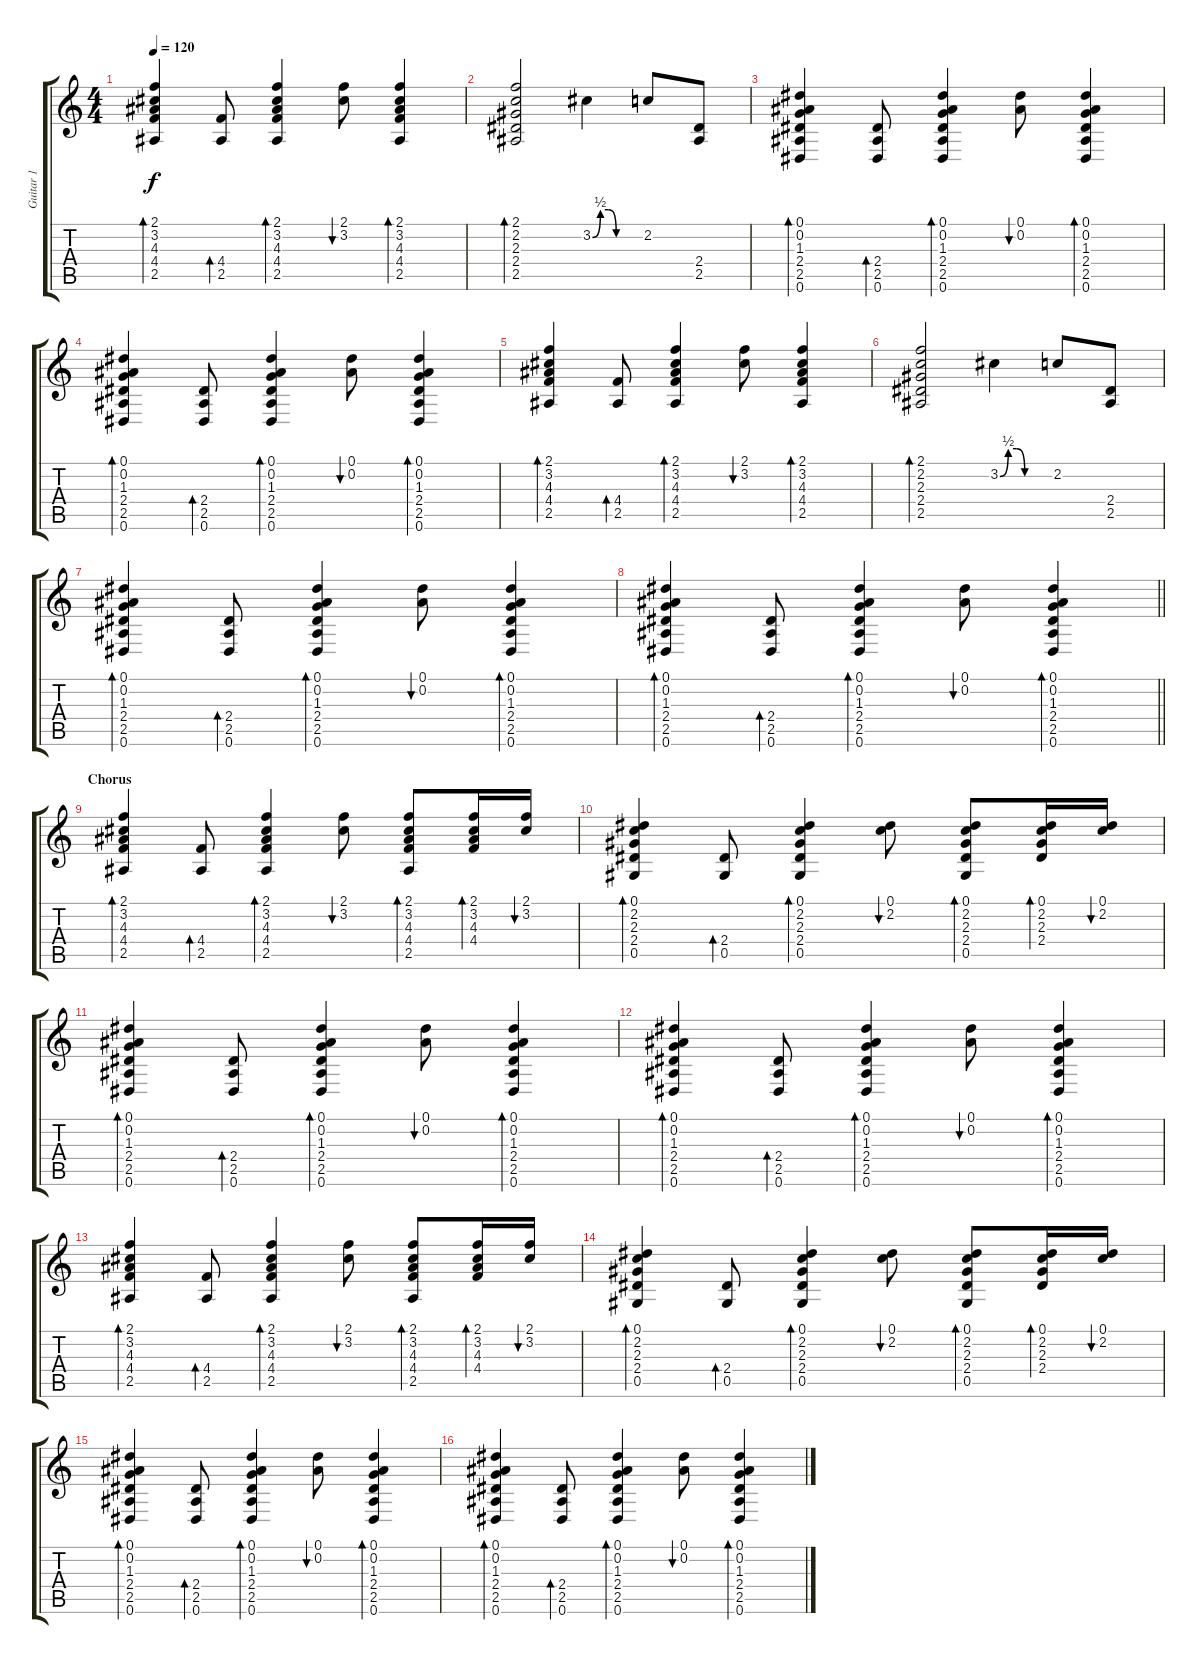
\track ("Guitar 1" "Guitar 1") {instrument acousticguitarsteel}
\staff {score tabs}
\tuning (Eb4 Bb3 Gb3 Db3 Ab2 Eb2) {hide}
\ts (4 4)
\tempo 120
\clef g2
\ks c
(2.1 3.2 4.3 4.4 2.5).4{bd 60 dy f} (4.4 2.5).8{bd 60} (2.1 3.2 4.3 4.4 2.5).4{bd 60} (2.1 3.2).8{bu 60} (2.1 3.2 4.3 4.4 2.5).4{bd 60} |
(2.1 2.2 2.3 2.4 2.5).2{bd 120} 3.2{be (custom 0 0 10 2 20 2 30 0 60 0)}.4 2.2.8 (2.4 2.5).8 |
(0.1 0.2 1.3 2.4 2.5 0.6).4{bd 60} (2.4 2.5 0.6).8{bd 60} (0.1 0.2 1.3 2.4 2.5 0.6).4{bd 60} (0.1 0.2).8{bu 60} (0.1 0.2 1.3 2.4 2.5 0.6).4{bd 60} |
(0.1 0.2 1.3 2.4 2.5 0.6).4{bd 60} (2.4 2.5 0.6).8{bd 60} (0.1 0.2 1.3 2.4 2.5 0.6).4{bd 60} (0.1 0.2).8{bu 60} (0.1 0.2 1.3 2.4 2.5 0.6).4{bd 60} |
(2.1 3.2 4.3 4.4 2.5).4{bd 60} (4.4 2.5).8{bd 60} (2.1 3.2 4.3 4.4 2.5).4{bd 60} (2.1 3.2).8{bu 60} (2.1 3.2 4.3 4.4 2.5).4{bd 60} |
(2.1 2.2 2.3 2.4 2.5).2{bd 120} 3.2{be (custom 0 0 10 2 20 2 30 0 60 0)}.4 2.2.8 (2.4 2.5).8 |
(0.1 0.2 1.3 2.4 2.5 0.6).4{bd 60} (2.4 2.5 0.6).8{bd 60} (0.1 0.2 1.3 2.4 2.5 0.6).4{bd 60} (0.1 0.2).8{bu 60} (0.1 0.2 1.3 2.4 2.5 0.6).4{bd 60} |
\barLineRight lightlight
(0.1 0.2 1.3 2.4 2.5 0.6).4{bd 60} (2.4 2.5 0.6).8{bd 60} (0.1 0.2 1.3 2.4 2.5 0.6).4{bd 60} (0.1 0.2).8{bu 60} (0.1 0.2 1.3 2.4 2.5 0.6).4{bd 60} |
\section ("" "Chorus")
(2.1 3.2 4.3 4.4 2.5).4{bd 60} (4.4 2.5).8{bd 60} (2.1 3.2 4.3 4.4 2.5).4{bd 60} (2.1 3.2).8{bu 60} (2.1 3.2 4.3 4.4 2.5).8{bd 60} (2.1 3.2 4.3 4.4).16{bd 60} (2.1 3.2).16{bu 60} |
(0.1 2.2 2.3 2.4 0.5).4{bd 60} (2.4 0.5).8{bd 60} (0.1 2.2 2.3 2.4 0.5).4{bd 60} (0.1 2.2).8{bu 60} (0.1 2.2 2.3 2.4 0.5).8{bd 60} (0.1 2.2 2.3 2.4).16{bd 60} (0.1 2.2).16{bu 60} |
(0.1 0.2 1.3 2.4 2.5 0.6).4{bd 60} (2.4 2.5 0.6).8{bd 60} (0.1 0.2 1.3 2.4 2.5 0.6).4{bd 60} (0.1 0.2).8{bu 60} (0.1 0.2 1.3 2.4 2.5 0.6).4{bd 60} |
(0.1 0.2 1.3 2.4 2.5 0.6).4{bd 60} (2.4 2.5 0.6).8{bd 60} (0.1 0.2 1.3 2.4 2.5 0.6).4{bd 60} (0.1 0.2).8{bu 60} (0.1 0.2 1.3 2.4 2.5 0.6).4{bd 60} |
(2.1 3.2 4.3 4.4 2.5).4{bd 60} (4.4 2.5).8{bd 60} (2.1 3.2 4.3 4.4 2.5).4{bd 60} (2.1 3.2).8{bu 60} (2.1 3.2 4.3 4.4 2.5).8{bd 60} (2.1 3.2 4.3 4.4).16{bd 60} (2.1 3.2).16{bu 60} |
(0.1 2.2 2.3 2.4 0.5).4{bd 60} (2.4 0.5).8{bd 60} (0.1 2.2 2.3 2.4 0.5).4{bd 60} (0.1 2.2).8{bu 60} (0.1 2.2 2.3 2.4 0.5).8{bd 60} (0.1 2.2 2.3 2.4).16{bd 60} (0.1 2.2).16{bu 60} |
(0.1 0.2 1.3 2.4 2.5 0.6).4{bd 60} (2.4 2.5 0.6).8{bd 60} (0.1 0.2 1.3 2.4 2.5 0.6).4{bd 60} (0.1 0.2).8{bu 60} (0.1 0.2 1.3 2.4 2.5 0.6).4{bd 60} |
(0.1 0.2 1.3 2.4 2.5 0.6).4{bd 60} (2.4 2.5 0.6).8{bd 60} (0.1 0.2 1.3 2.4 2.5 0.6).4{bd 60} (0.1 0.2).8{bu 60} (0.1 0.2 1.3 2.4 2.5 0.6).4{bd 60}
